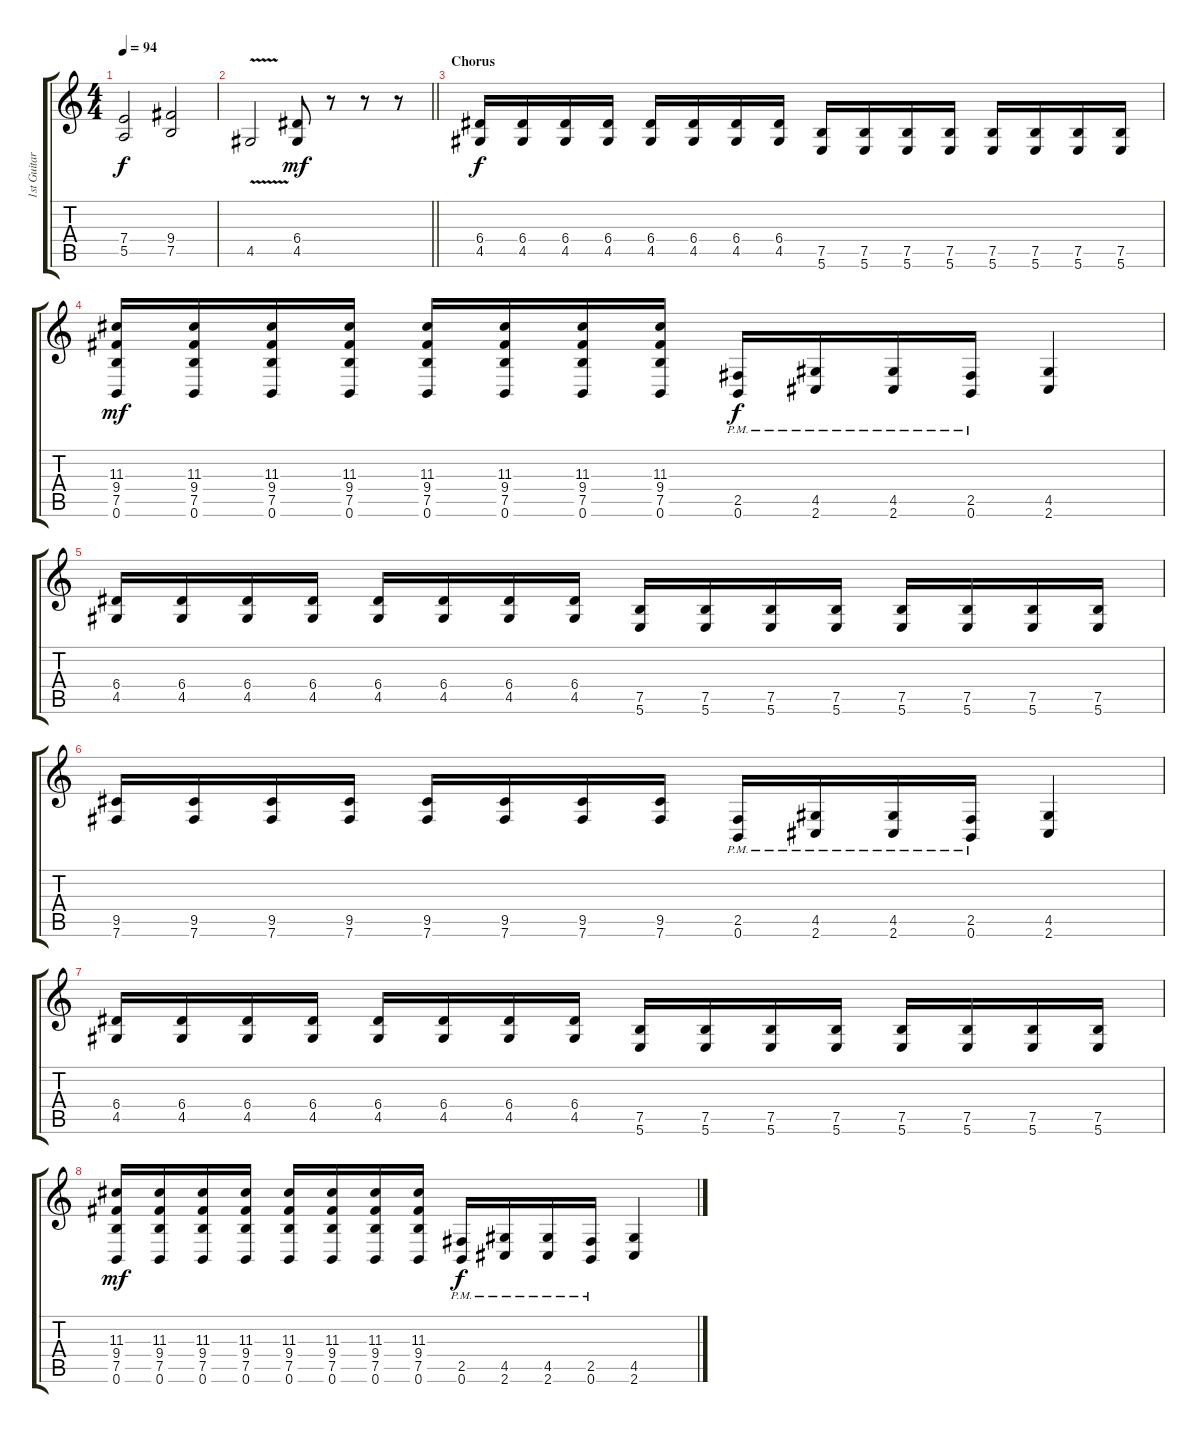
\track ("1st Guitar" "1st Guitar") {instrument distortionguitar}
\staff {score tabs}
\tuning (B3 Gb3 D3 A2 E2 B1) {hide}
\ts (4 4)
\tempo 94
\clef g2
\ks c
(7.4 5.5).2{dy f} (9.4 7.5).2 |
\barLineRight lightlight
4.5{v}.2 (6.4 4.5).8{dy mf} r.8 r.8 r.8 |
\section ("" "Chorus")
(6.4 4.5).16{dy f} (6.4 4.5).16 (6.4 4.5).16 (6.4 4.5).16 (6.4 4.5).16 (6.4 4.5).16 (6.4 4.5).16 (6.4 4.5).16 (7.5 5.6).16 (7.5 5.6).16 (7.5 5.6).16 (7.5 5.6).16 (7.5 5.6).16 (7.5 5.6).16 (7.5 5.6).16 (7.5 5.6).16 |
(11.3 9.4 7.5 0.6).16{dy mf} (11.3 9.4 7.5 0.6).16 (11.3 9.4 7.5 0.6).16 (11.3 9.4 7.5 0.6).16 (11.3 9.4 7.5 0.6).16 (11.3 9.4 7.5 0.6).16 (11.3 9.4 7.5 0.6).16 (11.3 9.4 7.5 0.6).16 (2.5{pm} 0.6{pm}).16{dy f} (4.5{pm} 2.6{pm}).16 (4.5{pm} 2.6{pm}).16 (2.5{pm} 0.6{pm}).16 (4.5 2.6).4 |
(6.4 4.5).16 (6.4 4.5).16 (6.4 4.5).16 (6.4 4.5).16 (6.4 4.5).16 (6.4 4.5).16 (6.4 4.5).16 (6.4 4.5).16 (7.5 5.6).16 (7.5 5.6).16 (7.5 5.6).16 (7.5 5.6).16 (7.5 5.6).16 (7.5 5.6).16 (7.5 5.6).16 (7.5 5.6).16 |
(9.5 7.6).16 (9.5 7.6).16 (9.5 7.6).16 (9.5 7.6).16 (9.5 7.6).16 (9.5 7.6).16 (9.5 7.6).16 (9.5 7.6).16 (2.5{pm} 0.6{pm}).16 (4.5{pm} 2.6{pm}).16 (4.5{pm} 2.6{pm}).16 (2.5{pm} 0.6{pm}).16 (4.5 2.6).4 |
(6.4 4.5).16 (6.4 4.5).16 (6.4 4.5).16 (6.4 4.5).16 (6.4 4.5).16 (6.4 4.5).16 (6.4 4.5).16 (6.4 4.5).16 (7.5 5.6).16 (7.5 5.6).16 (7.5 5.6).16 (7.5 5.6).16 (7.5 5.6).16 (7.5 5.6).16 (7.5 5.6).16 (7.5 5.6).16 |
(11.3 9.4 7.5 0.6).16{dy mf} (11.3 9.4 7.5 0.6).16 (11.3 9.4 7.5 0.6).16 (11.3 9.4 7.5 0.6).16 (11.3 9.4 7.5 0.6).16 (11.3 9.4 7.5 0.6).16 (11.3 9.4 7.5 0.6).16 (11.3 9.4 7.5 0.6).16 (2.5{pm} 0.6{pm}).16{dy f} (4.5{pm} 2.6{pm}).16 (4.5{pm} 2.6{pm}).16 (2.5{pm} 0.6{pm}).16 (4.5 2.6).4
